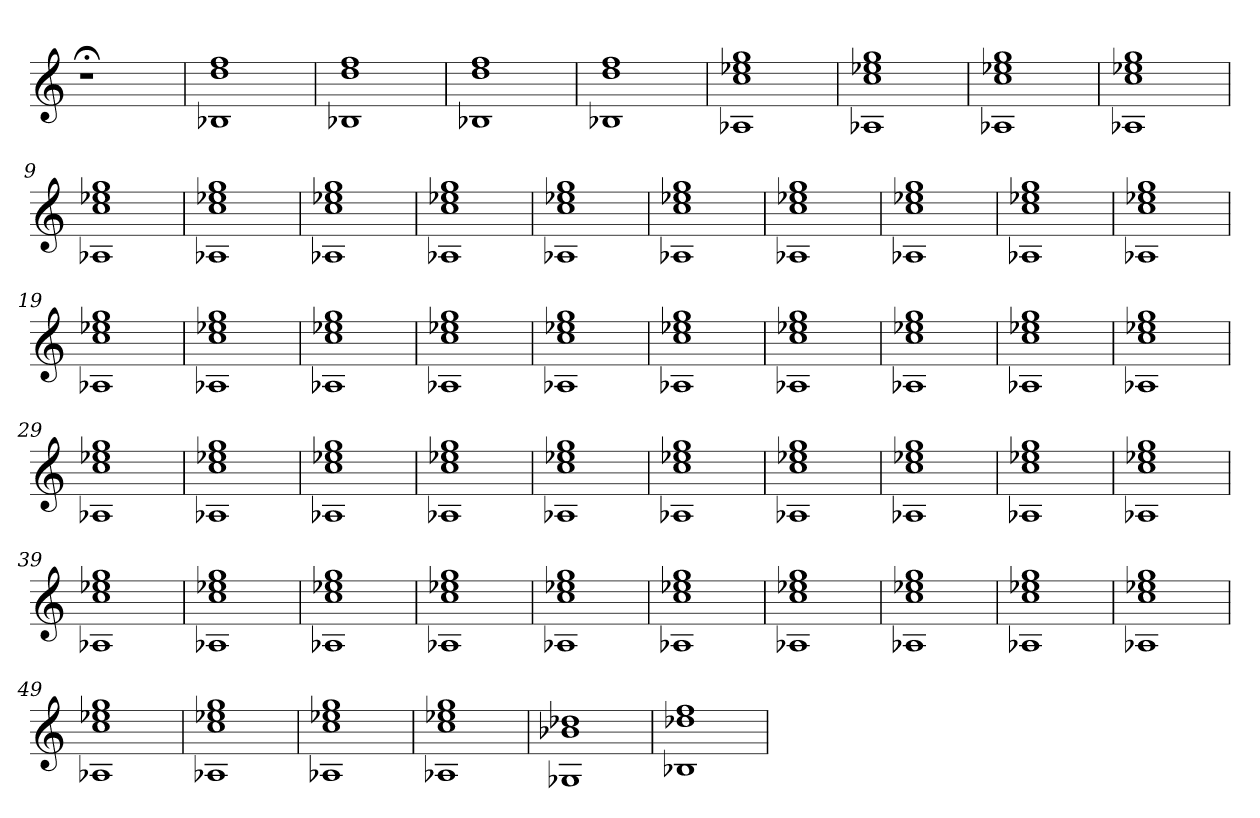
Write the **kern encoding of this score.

**kern
*part1
*staff1
=
1r;<
=1
1B-X 1dd 1ff
=2
1B-X 1dd 1ff
=3
1B-X 1dd 1ff
=4
1B-X 1dd 1ff
=5
1A-X 1cc 1ee-X 1gg
=6
1A-X 1cc 1ee-X 1gg
=7
1A-X 1cc 1ee-X 1gg
=8
1A-X 1cc 1ee-X 1gg
=9
1A-X 1cc 1ee-X 1gg
=10
1A-X 1cc 1ee-X 1gg
=11
1A-X 1cc 1ee-X 1gg
=12
1A-X 1cc 1ee-X 1gg
=13
1A-X 1cc 1ee-X 1gg
=14
1A-X 1cc 1ee-X 1gg
=15
1A-X 1cc 1ee-X 1gg
=16
1A-X 1cc 1ee-X 1gg
=17
1A-X 1cc 1ee-X 1gg
=18
1A-X 1cc 1ee-X 1gg
=19
1A-X 1cc 1ee-X 1gg
=20
1A-X 1cc 1ee-X 1gg
=21
1A-X 1cc 1ee-X 1gg
=22
1A-X 1cc 1ee-X 1gg
=23
1A-X 1cc 1ee-X 1gg
=24
1A-X 1cc 1ee-X 1gg
=25
1A-X 1cc 1ee-X 1gg
=26
1A-X 1cc 1ee-X 1gg
=27
1A-X 1cc 1ee-X 1gg
=28
1A-X 1cc 1ee-X 1gg
=29
1A-X 1cc 1ee-X 1gg
=30
1A-X 1cc 1ee-X 1gg
=31
1A-X 1cc 1ee-X 1gg
=32
1A-X 1cc 1ee-X 1gg
=33
1A-X 1cc 1ee-X 1gg
=34
1A-X 1cc 1ee-X 1gg
=35
1A-X 1cc 1ee-X 1gg
=36
1A-X 1cc 1ee-X 1gg
=37
1A-X 1cc 1ee-X 1gg
=38
1A-X 1cc 1ee-X 1gg
=39
1A-X 1cc 1ee-X 1gg
=40
1A-X 1cc 1ee-X 1gg
=41
1A-X 1cc 1ee-X 1gg
=42
1A-X 1cc 1ee-X 1gg
=43
1A-X 1cc 1ee-X 1gg
=44
1A-X 1cc 1ee-X 1gg
=45
1A-X 1cc 1ee-X 1gg
=46
1A-X 1cc 1ee-X 1gg
=47
1A-X 1cc 1ee-X 1gg
=48
1A-X 1cc 1ee-X 1gg
=49
1A-X 1cc 1ee-X 1gg
=50
1A-X 1cc 1ee-X 1gg
=51
1A-X 1cc 1ee-X 1gg
=52
1A-X 1cc 1ee-X 1gg
=53
1G-X 1b-X 1dd-X
=54
1B-X 1dd-X 1ff
=
*-
